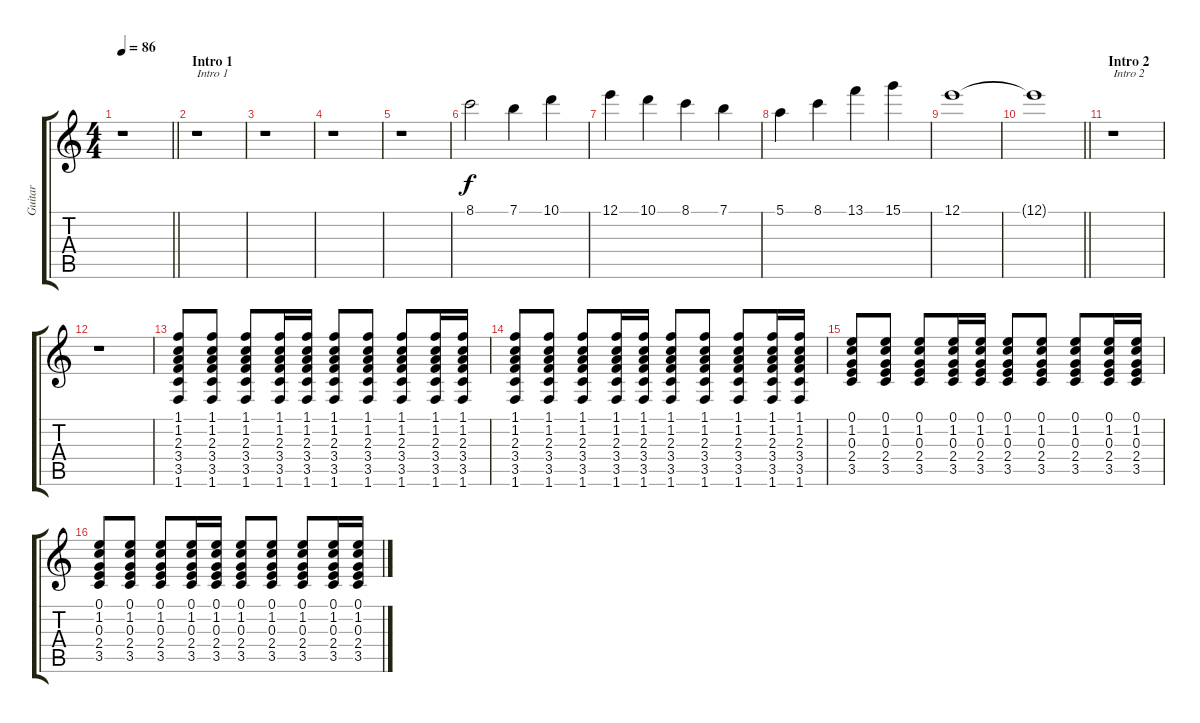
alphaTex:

\track ("Guitar" "Guitar") {instrument acousticguitarsteel}
\staff {score tabs}
\tuning (E4 B3 G3 D3 A2 E2) {hide}
\ts (4 4)
\tempo 86
\clef g2
\barLineRight lightlight
\ks c
r.1{dy f instrument acousticguitarsteel} |
\section ("" "Intro 1")
r.1{txt "Intro 1"} |
r.1 |
r.1 |
r.1 |
8.1.2{instrument stringensemble1} 7.1.4 10.1.4 |
12.1.4 10.1.4 8.1.4 7.1.4 |
5.1.4 8.1.4 13.1.4 15.1.4 |
12.1.1 |
\barLineRight lightlight
12.1{t}.1 |
\section ("" "Intro 2")
r.1{txt "Intro 2"} |
r.1 |
(1.1 1.2 2.3 3.4 3.5 1.6).8{instrument acousticguitarsteel} (1.1 1.2 2.3 3.4 3.5 1.6).8 (1.1 1.2 2.3 3.4 3.5 1.6).8 (1.1 1.2 2.3 3.4 3.5 1.6).16 (1.1 1.2 2.3 3.4 3.5 1.6).16 (1.1 1.2 2.3 3.4 3.5 1.6).8 (1.1 1.2 2.3 3.4 3.5 1.6).8 (1.1 1.2 2.3 3.4 3.5 1.6).8 (1.1 1.2 2.3 3.4 3.5 1.6).16 (1.1 1.2 2.3 3.4 3.5 1.6).16 |
(1.1 1.2 2.3 3.4 3.5 1.6).8 (1.1 1.2 2.3 3.4 3.5 1.6).8 (1.1 1.2 2.3 3.4 3.5 1.6).8 (1.1 1.2 2.3 3.4 3.5 1.6).16 (1.1 1.2 2.3 3.4 3.5 1.6).16 (1.1 1.2 2.3 3.4 3.5 1.6).8 (1.1 1.2 2.3 3.4 3.5 1.6).8 (1.1 1.2 2.3 3.4 3.5 1.6).8 (1.1 1.2 2.3 3.4 3.5 1.6).16 (1.1 1.2 2.3 3.4 3.5 1.6).16 |
(0.1 1.2 0.3 2.4 3.5).8 (0.1 1.2 0.3 2.4 3.5).8 (0.1 1.2 0.3 2.4 3.5).8 (0.1 1.2 0.3 2.4 3.5).16 (0.1 1.2 0.3 2.4 3.5).16 (0.1 1.2 0.3 2.4 3.5).8 (0.1 1.2 0.3 2.4 3.5).8 (0.1 1.2 0.3 2.4 3.5).8 (0.1 1.2 0.3 2.4 3.5).16 (0.1 1.2 0.3 2.4 3.5).16 |
(0.1 1.2 0.3 2.4 3.5).8 (0.1 1.2 0.3 2.4 3.5).8 (0.1 1.2 0.3 2.4 3.5).8 (0.1 1.2 0.3 2.4 3.5).16 (0.1 1.2 0.3 2.4 3.5).16 (0.1 1.2 0.3 2.4 3.5).8 (0.1 1.2 0.3 2.4 3.5).8 (0.1 1.2 0.3 2.4 3.5).8 (0.1 1.2 0.3 2.4 3.5).16 (0.1 1.2 0.3 2.4 3.5).16
